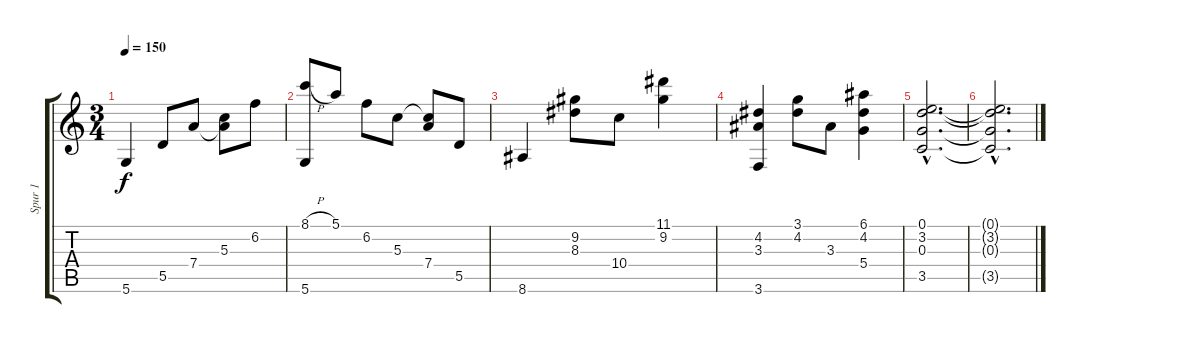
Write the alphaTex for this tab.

\track ("Spur 1" "Spur 1") {instrument acousticguitarnylon}
\staff {score tabs}
\tuning (E4 B3 G3 D3 A2 D2) {hide}
\ts (3 4)
\tempo 150
\clef g2
\ks c
5.6.4{dy f} 5.5.8 7.4.8 (5.3 7.4{t}).8 6.2.8 |
(8.1{h} 5.6).8 5.1.8 6.2.8 5.3.8 (5.3{t} 7.4).8 5.5.8 |
8.6.4 (9.2 8.3).8 10.4.8 (11.1 9.2).4 |
(4.2 3.3 3.6).4 (3.1 4.2).8 3.3.8 (6.1 4.2 5.4).4 |
(0.1{hac} 3.2{hac} 0.3{hac} 3.5{hac}).2{d} |
(0.1{hac t} 3.2{hac t} 0.3{hac t} 3.5{hac t}).2{d}
